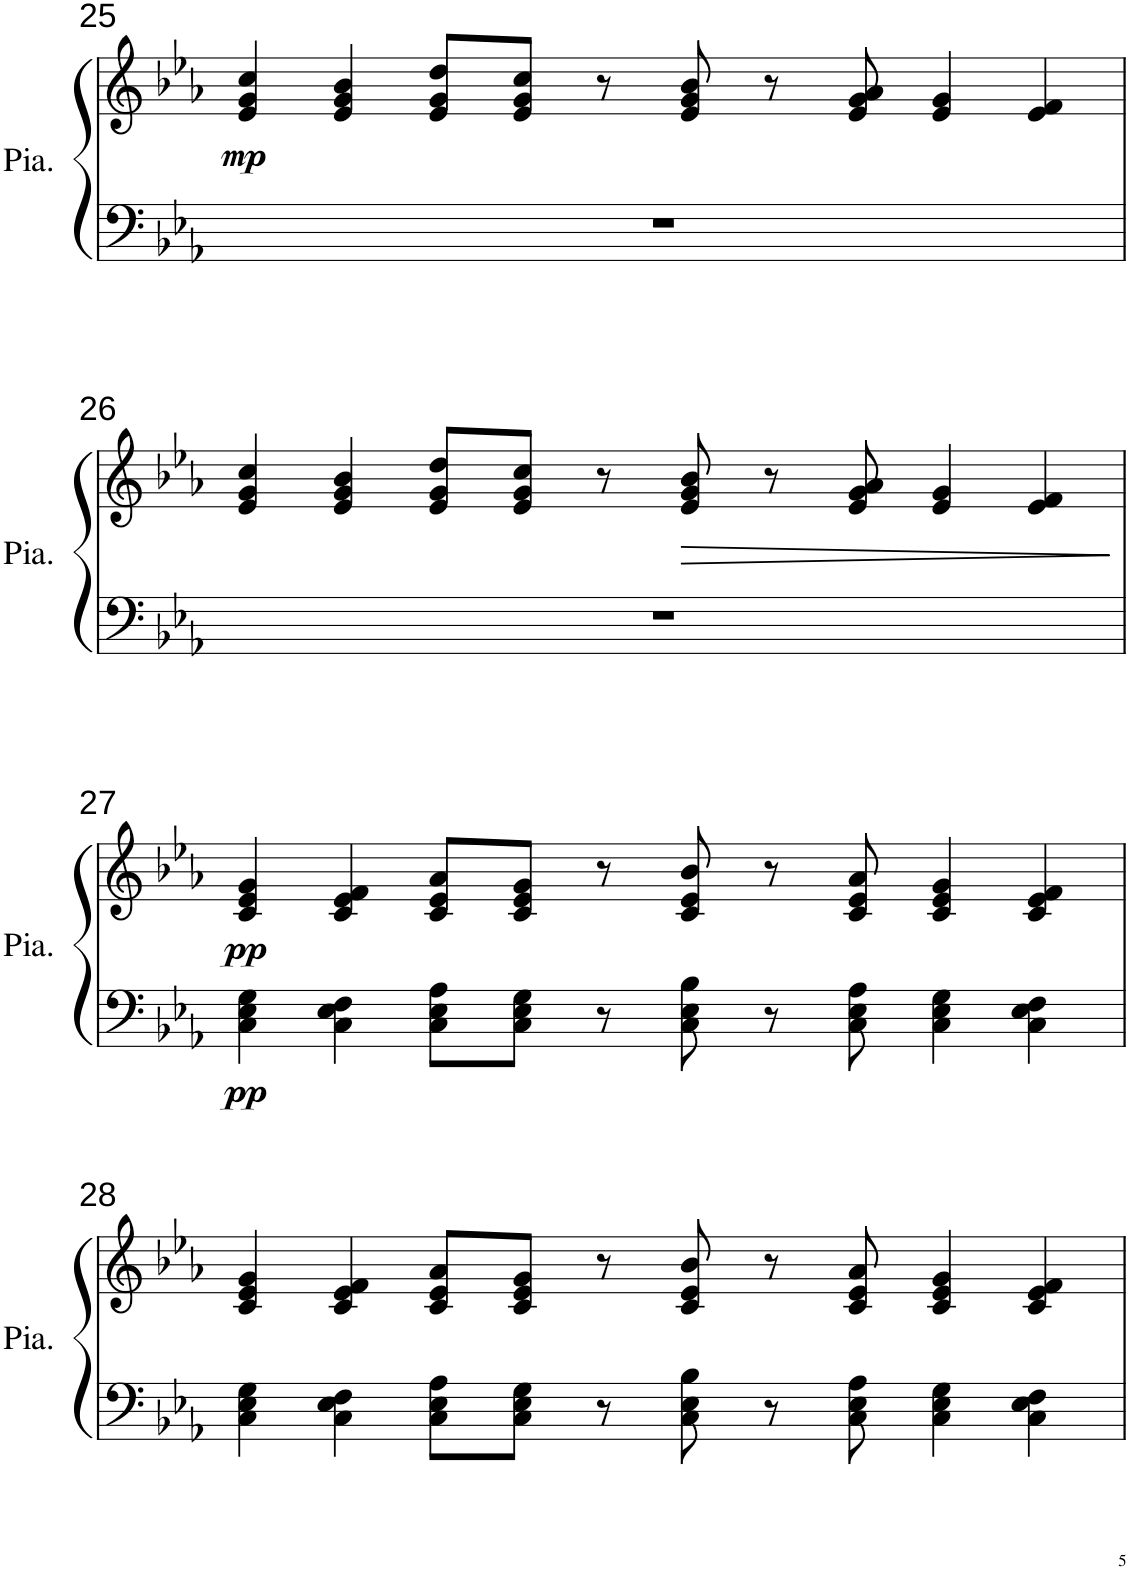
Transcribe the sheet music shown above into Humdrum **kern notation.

**kern	**kern	**dynam
*part1	*part1	*part1
*staff2	*staff1	*staff1/2
*I"Piano	*	*
*I'Pia.	*	*
!!LO:PB:g=z
*clefF4	*clefG2	*
*k[b-e-a-]	*k[b-e-a-]	*
*M7/4	*M7/4	*
=25	=25	=25
!	!	!LO:DY:b
1..r	4e-/ 4g/ 4cc/	mp
.	4e-/ 4g/ 4b-/	.
.	8e-/ 8g/ 8dd/L	.
.	8e-/ 8g/ 8cc/J	.
.	8r	.
.	8e-/ 8g/ 8b-/	.
.	8r	.
.	8e-/ 8g/ 8a-/	.
.	4e-/ 4g/	.
.	4e-/ 4f/	.
!!LO:LB:g=z
=26	=26	=26
1..r	4e-/ 4g/ 4cc/	.
.	4e-/ 4g/ 4b-/	.
.	8e-/ 8g/ 8dd/L	.
.	8e-/ 8g/ 8cc/J	.
.	8r	.
!	!	!LO:HP:b
.	8e-/ 8g/ 8b-/	>
.	8r	.
.	8e-/ 8g/ 8a-/	.
.	4e-/ 4g/	.
.	4e-/ 4f/	.
.	.	]
!!LO:LB:g=z
=27	=27	=27
!	!	!LO:DY:b=2
!	!	!LO:DY:n=1:b
4C\ 4E-\ 4G\	4c/ 4e-/ 4g/	pp pp
4C\ 4E-\ 4F\	4c/ 4e-/ 4f/	.
8C\ 8E-\ 8A-\L	8c/ 8e-/ 8a-/L	.
8C\ 8E-\ 8G\J	8c/ 8e-/ 8g/J	.
8r	8r	.
8C\ 8E-\ 8B-\	8c/ 8e-/ 8b-/	.
8r	8r	.
8C\ 8E-\ 8A-\	8c/ 8e-/ 8a-/	.
4C\ 4E-\ 4G\	4c/ 4e-/ 4g/	.
4C\ 4E-\ 4F\	4c/ 4e-/ 4f/	.
!!LO:LB:g=z
=28	=28	=28
4C\ 4E-\ 4G\	4c/ 4e-/ 4g/	.
4C\ 4E-\ 4F\	4c/ 4e-/ 4f/	.
8C\ 8E-\ 8A-\L	8c/ 8e-/ 8a-/L	.
8C\ 8E-\ 8G\J	8c/ 8e-/ 8g/J	.
8r	8r	.
8C\ 8E-\ 8B-\	8c/ 8e-/ 8b-/	.
8r	8r	.
8C\ 8E-\ 8A-\	8c/ 8e-/ 8a-/	.
4C\ 4E-\ 4G\	4c/ 4e-/ 4g/	.
4C\ 4E-\ 4F\	4c/ 4e-/ 4f/	.
=	=	=
*-	*-	*-
